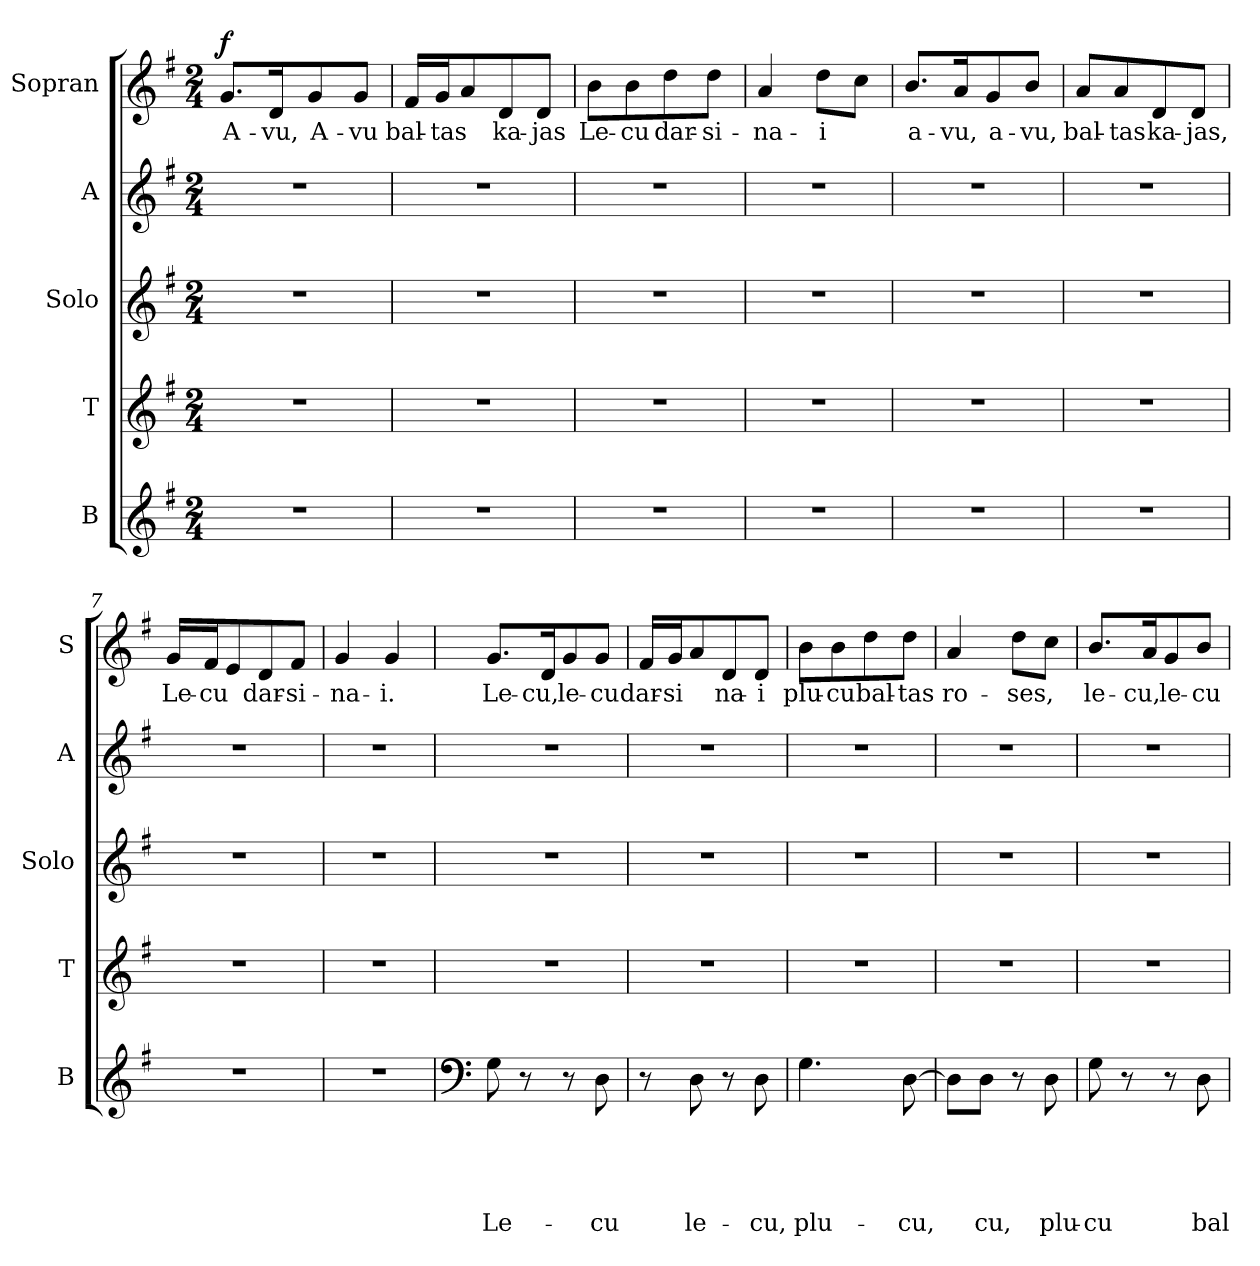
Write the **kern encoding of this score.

**kern	**text	**text	**text	**text	**text	**kern	**kern	**kern	**kern	**text	**dynam
*part5	*part5	*part5	*part5	*part5	*part5	*part4	*part3	*part2	*part1	*part1	*part1
*staff5	*staff5	*staff5	*staff5	*staff5	*staff5	*staff4	*staff3	*staff2	*staff1	*staff1	*staff1
*I"B	*	*	*	*	*	*I"T	*I"Solo	*I"A	*I"Sopran	*	*
*I'B	*	*	*	*	*	*I'T	*I'Solo	*I'A	*I'S	*	*
*clefG2	*	*	*	*	*	*clefG2	*clefG2	*clefG2	*clefG2	*	*
*k[f#]	*	*	*	*	*	*k[f#]	*k[f#]	*k[f#]	*k[f#]	*	*
*G:	*	*	*	*	*	*G:	*G:	*G:	*G:	*	*
*M2/4	*	*	*	*	*	*M2/4	*M2/4	*M2/4	*M2/4	*	*
=1	=1	=1	=1	=1	=1	=1	=1	=1	=1	=1	=1
!	!	!	!	!	!	!	!	!	!	!LO:LY:b	!LO:DY:b
2r	.	.	.	.	.	2r	2r	2r	8.g/L	A-	f
!	!	!	!	!	!	!	!	!	!	!LO:LY:b	!
.	.	.	.	.	.	.	.	.	16d/k	-vu,	.
!	!	!	!	!	!	!	!	!	!	!LO:LY:b	!
.	.	.	.	.	.	.	.	.	8g/	A-	.
!	!	!	!	!	!	!	!	!	!	!LO:LY:b:rj	!
.	.	.	.	.	.	.	.	.	8g/J	-vu	.
=2	=2	=2	=2	=2	=2	=2	=2	=2	=2	=2	=2
!	!	!	!	!	!	!	!	!	!	!LO:LY:b	!
2r	.	.	.	.	.	2r	2r	2r	16f#/LL	bal-	.
!	!	!	!	!	!	!	!	!	!	!LO:LY:b	!
.	.	.	.	.	.	.	.	.	16g/J	-tas	.
.	.	.	.	.	.	.	.	.	8a/	.	.
!	!	!	!	!	!	!	!	!	!	!LO:LY:b	!
.	.	.	.	.	.	.	.	.	8d/	ka-	.
!	!	!	!	!	!	!	!	!	!	!LO:LY:b:rj	!
.	.	.	.	.	.	.	.	.	8d/J	-jas	.
=3	=3	=3	=3	=3	=3	=3	=3	=3	=3	=3	=3
!	!	!	!	!	!	!	!	!	!	!LO:LY:b	!
2r	.	.	.	.	.	2r	2r	2r	8b\L	Le-	.
!	!	!	!	!	!	!	!	!	!	!LO:LY:b:rj	!
.	.	.	.	.	.	.	.	.	8b\	-cu	.
!	!	!	!	!	!	!	!	!	!	!LO:LY:b	!
.	.	.	.	.	.	.	.	.	8dd\	dar-	.
!	!	!	!	!	!	!	!	!	!	!LO:LY:b:rj	!
.	.	.	.	.	.	.	.	.	8dd\J	-si-	.
=4	=4	=4	=4	=4	=4	=4	=4	=4	=4	=4	=4
!	!	!	!	!	!	!	!	!	!	!LO:LY:b	!
2r	.	.	.	.	.	2r	2r	2r	4a/	-na-	.
!	!	!	!	!	!	!	!	!	!	!LO:LY:b:rj	!
.	.	.	.	.	.	.	.	.	8dd\L	-i	.
.	.	.	.	.	.	.	.	.	8cc\J	.	.
=5	=5	=5	=5	=5	=5	=5	=5	=5	=5	=5	=5
!	!	!	!	!	!	!	!	!	!	!LO:LY:b	!
2r	.	.	.	.	.	2r	2r	2r	8.b/L	a-	.
!	!	!	!	!	!	!	!	!	!	!LO:LY:b	!
.	.	.	.	.	.	.	.	.	16a/k	-vu,	.
!	!	!	!	!	!	!	!	!	!	!LO:LY:b	!
.	.	.	.	.	.	.	.	.	8g/	a-	.
!	!	!	!	!	!	!	!	!	!	!LO:LY:b	!
.	.	.	.	.	.	.	.	.	8b/J	-vu,	.
=6	=6	=6	=6	=6	=6	=6	=6	=6	=6	=6	=6
!	!	!	!	!	!	!	!	!	!	!LO:LY:b	!
2r	.	.	.	.	.	2r	2r	2r	8a/L	bal-	.
!	!	!	!	!	!	!	!	!	!	!LO:LY:b:rj	!
.	.	.	.	.	.	.	.	.	8a/	-tas	.
!	!	!	!	!	!	!	!	!	!	!LO:LY:b	!
.	.	.	.	.	.	.	.	.	8d/	ka-	.
!	!	!	!	!	!	!	!	!	!	!LO:LY:b	!
.	.	.	.	.	.	.	.	.	8d/J	-jas,	.
=7	=7	=7	=7	=7	=7	=7	=7	=7	=7	=7	=7
!	!	!	!	!	!	!	!	!	!	!LO:LY:b	!
2r	.	.	.	.	.	2r	2r	2r	16g/LL	Le-	.
!	!	!	!	!	!	!	!	!	!	!LO:LY:b	!
.	.	.	.	.	.	.	.	.	16f#/J	-cu	.
.	.	.	.	.	.	.	.	.	8e/	.	.
!	!	!	!	!	!	!	!	!	!	!LO:LY:b	!
.	.	.	.	.	.	.	.	.	8d/	dar-	.
!	!	!	!	!	!	!	!	!	!	!LO:LY:b:rj	!
.	.	.	.	.	.	.	.	.	8f#/J	-si-	.
=8	=8	=8	=8	=8	=8	=8	=8	=8	=8	=8	=8
!	!	!	!	!	!	!	!	!	!	!LO:LY:b	!
2r	.	.	.	.	.	2r	2r	2r	4g/	-na-	.
!	!	!	!	!	!	!	!	!	!	!LO:LY:b	!
.	.	.	.	.	.	.	.	.	4g/	-i.	.
!!LO:LB:g=z
=9	=9	=9	=9	=9	=9	=9	=9	=9	=9	=9	=9
*clefF4	*	*	*	*	*	*	*	*	*	*	*
!	!	!	!	!	!LO:LY:b	!	!	!	!	!LO:LY:b	!
8G\	.	.	.	.	Le-	2r	2r	2r	8.g/L	Le-	.
8r	.	.	.	.	.	.	.	.	.	.	.
!	!	!	!	!	!	!	!	!	!	!LO:LY:b	!
.	.	.	.	.	.	.	.	.	16d/k	-cu,	.
!	!	!	!	!	!	!	!	!	!	!LO:LY:b	!
8r	.	.	.	.	.	.	.	.	8g/	le-	.
!	!	!	!	!	!LO:LY:b	!	!	!	!	!LO:LY:b:rj	!
8D\	.	.	.	.	-cu	.	.	.	8g/J	-cu	.
=10	=10	=10	=10	=10	=10	=10	=10	=10	=10	=10	=10
!	!	!	!	!	!	!	!	!	!	!LO:LY:b	!
8r	.	.	.	.	.	2r	2r	2r	16f#/LL	dar-	.
!	!	!	!	!	!	!	!	!	!	!LO:LY:b	!
.	.	.	.	.	.	.	.	.	16g/J	-si	.
!	!	!	!	!	!LO:LY:b	!	!	!	!	!	!
8D\	.	.	.	.	le-	.	.	.	8a/	.	.
!	!	!	!	!	!	!	!	!	!	!LO:LY:b	!
8r	.	.	.	.	.	.	.	.	8d/	na-	.
!	!	!	!	!	!LO:LY:b	!	!	!	!	!LO:LY:b:rj	!
8D\	.	.	.	.	-cu,	.	.	.	8d/J	-i	.
=11	=11	=11	=11	=11	=11	=11	=11	=11	=11	=11	=11
!	!	!	!	!	!LO:LY:b	!	!	!	!	!LO:LY:b	!
4.G\	.	.	.	.	plu-	2r	2r	2r	8b\L	plu-	.
!	!	!	!	!	!	!	!	!	!	!LO:LY:b:rj	!
.	.	.	.	.	.	.	.	.	8b\	-cu	.
!	!	!	!	!	!	!	!	!	!	!LO:LY:b	!
.	.	.	.	.	.	.	.	.	8dd\	bal-	.
!	!	!	!	!	!LO:LY:b	!	!	!	!	!LO:LY:b:rj	!
[>8D\	.	.	.	.	-cu,	.	.	.	8dd\J	-tas	.
=12	=12	=12	=12	=12	=12	=12	=12	=12	=12	=12	=12
!	!	!	!	!	!	!	!	!	!	!LO:LY:b	!
8D\L]	.	.	.	.	.	2r	2r	2r	4a/	ro-	.
!	!	!	!	!	!LO:LY:b	!	!	!	!	!	!
8D\J	.	.	.	.	cu,	.	.	.	.	.	.
!	!	!	!	!	!	!	!	!	!	!LO:LY:b	!
8r	.	.	.	.	.	.	.	.	8dd\L	-ses,	.
!	!	!	!	!	!LO:LY:b	!	!	!	!	!	!
8D\	.	.	.	.	plu-	.	.	.	8cc\J	.	.
=13	=13	=13	=13	=13	=13	=13	=13	=13	=13	=13	=13
!	!	!	!	!	!LO:LY:b	!	!	!	!	!LO:LY:b	!
8G\	.	.	.	.	-cu	2r	2r	2r	8.b/L	le-	.
8r	.	.	.	.	.	.	.	.	.	.	.
!	!	!	!	!	!	!	!	!	!	!LO:LY:b	!
.	.	.	.	.	.	.	.	.	16a/k	-cu,	.
!	!	!	!	!	!	!	!	!	!	!LO:LY:b	!
8r	.	.	.	.	.	.	.	.	8g/	le-	.
!	!	!	!	!	!LO:LY:b	!	!	!	!	!LO:LY:b:rj	!
8D\	.	.	.	.	bal-	.	.	.	8b/J	-cu	.
=	=	=	=	=	=	=	=	=	=	=	=
*-	*-	*-	*-	*-	*-	*-	*-	*-	*-	*-	*-
